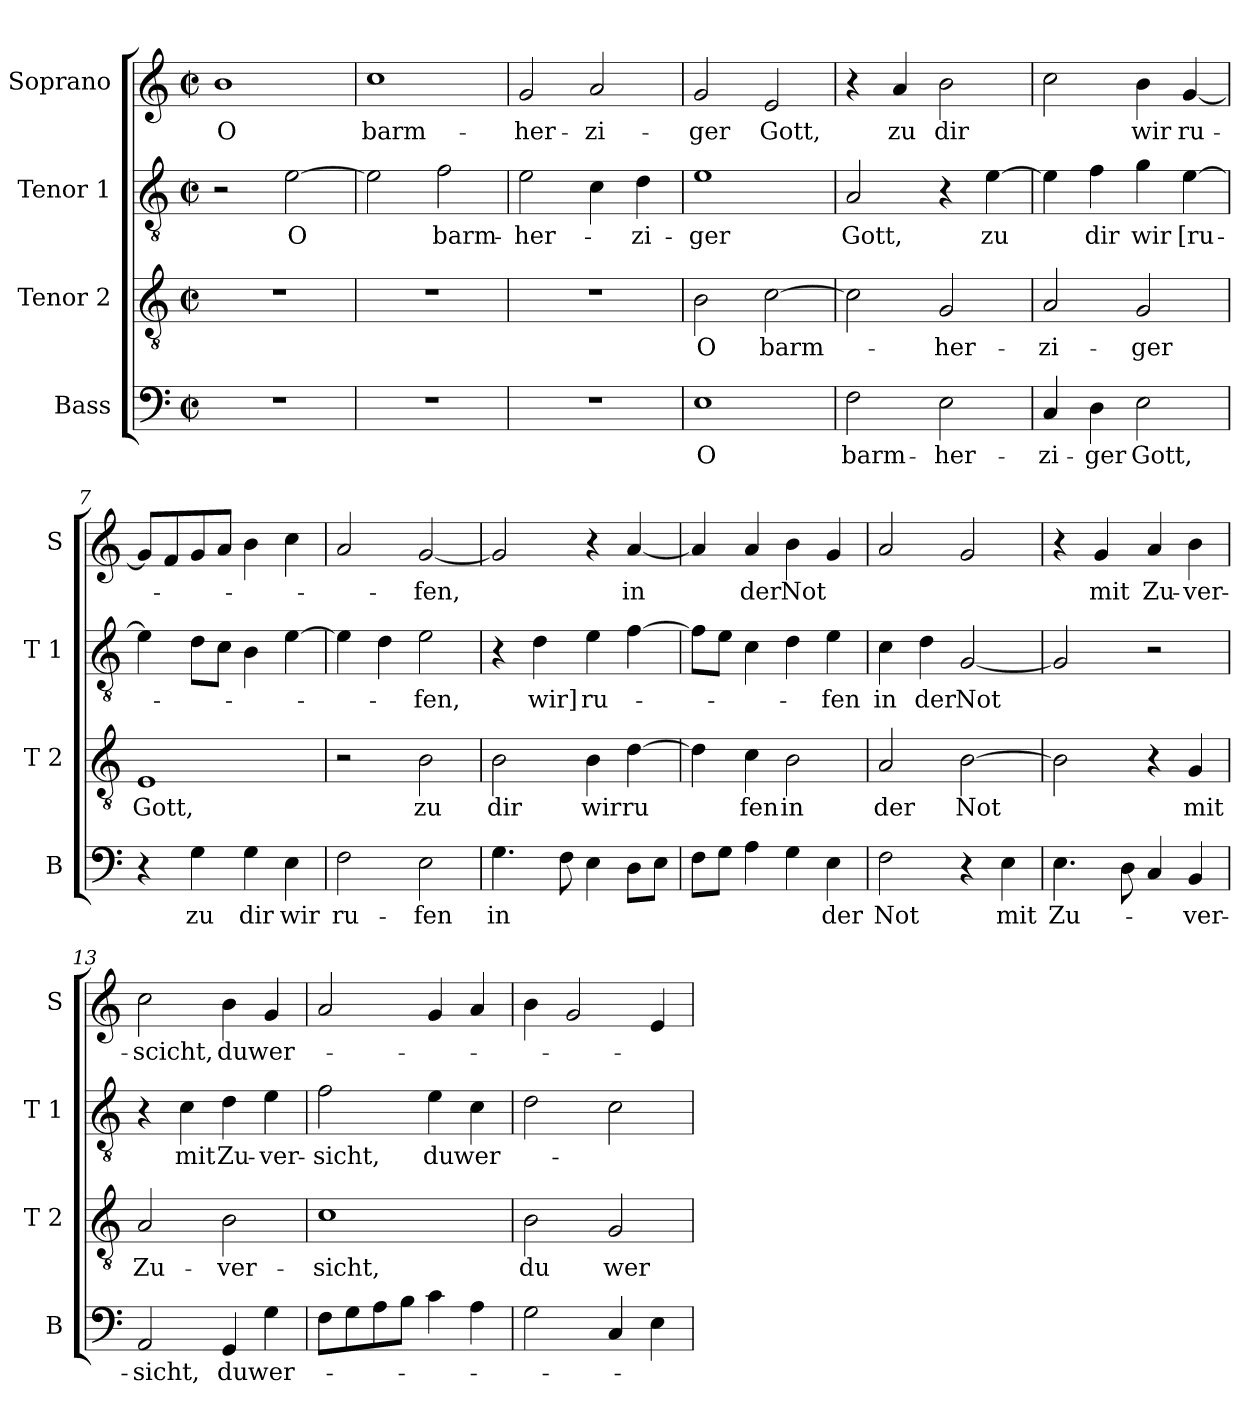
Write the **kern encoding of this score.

**kern	**text	**kern	**text	**kern	**text	**kern	**text
*part4	*part4	*part3	*part3	*part2	*part2	*part1	*part1
*staff4	*staff4	*staff3	*staff3	*staff2	*staff2	*staff1	*staff1
*I"Bass	*	*I"Tenor 2	*	*I"Tenor 1	*	*I"Soprano	*
*I'B	*	*I'T 2	*	*I'T 1	*	*I'S	*
*clefF4	*	*clefGv2	*	*clefGv2	*	*clefG2	*
*k[]	*	*k[]	*	*k[]	*	*k[]	*
*C:	*	*C:	*	*C:	*	*C:	*
*M2/2	*	*M2/2	*	*M2/2	*	*M2/2	*
*met(c|)	*	*met(c|)	*	*met(c|)	*	*met(c|)	*
=1	=1	=1	=1	=1	=1	=1	=1
!	!	!	!	!	!	!	!LO:LY:b
1r	.	1r	.	2r	.	1b	O
!	!	!	!	!	!LO:LY:b	!	!
.	.	.	.	[2e\	O	.	.
=2	=2	=2	=2	=2	=2	=2	=2
!	!	!	!	!	!	!	!LO:LY:b
1r	.	1r	.	2e\]	.	1cc	barm-
!	!	!	!	!	!LO:LY:b	!	!
.	.	.	.	2f\	barm-	.	.
=3	=3	=3	=3	=3	=3	=3	=3
!	!	!	!	!	!LO:LY:b	!	!LO:LY:b
1r	.	1r	.	2e\	-her-	2g/	-her-
!	!	!	!	!	!	!	!LO:LY:b
.	.	.	.	4c\	.	2a/	-zi-
!	!	!	!	!	!LO:LY:b	!	!
.	.	.	.	4d\	-zi-	.	.
=4	=4	=4	=4	=4	=4	=4	=4
!	!LO:LY:b	!	!LO:LY:b	!	!LO:LY:b	!	!LO:LY:b
1E	O	2B\	O	1e	-ger	2g/	-ger
!	!	!	!LO:LY:b	!	!	!	!LO:LY:b
.	.	[2c\	barm-	.	.	2e/	Gott,
=5	=5	=5	=5	=5	=5	=5	=5
!	!LO:LY:b	!	!	!	!LO:LY:b	!	!
2F\	barm-	2c\]	.	2A/	Gott,	4r	.
!	!	!	!	!	!	!	!LO:LY:b
.	.	.	.	.	.	4a/	zu
!	!LO:LY:b	!	!LO:LY:b	!	!	!	!LO:LY:b
2E\	-her-	2G/	-her-	4r	.	2b\	dir
!	!	!	!	!	!LO:LY:b	!	!
.	.	.	.	[4e\	zu	.	.
!!LO:LB:g=z
=6	=6	=6	=6	=6	=6	=6	=6
!	!LO:LY:b	!	!LO:LY:b	!	!	!	!
4C/	-zi-	2A/	-zi-	4e\]	.	2cc\	.
!	!LO:LY:b	!	!	!	!LO:LY:b	!	!
4D\	-ger	.	.	4f\	dir	.	.
!	!LO:LY:b	!	!LO:LY:b	!	!LO:LY:b	!	!LO:LY:b
2E\	Gott,	2G/	-ger	4g\	wir	4b\	wir
!	!	!	!	!	!LO:LY:b	!	!LO:LY:b
.	.	.	.	[4e\	[ru-	[4g/	ru-
=7	=7	=7	=7	=7	=7	=7	=7
!	!	!	!LO:LY:b	!	!	!	!
4r	.	1E	Gott,	4e\]	.	8g/L]	.
.	.	.	.	.	.	8f/	.
!	!LO:LY:b	!	!	!	!	!	!
4G\	zu	.	.	8d\L	.	8g/	.
.	.	.	.	8c\J	.	8a/J	.
!	!LO:LY:b	!	!	!	!	!	!
4G\	dir	.	.	4B\	.	4b\	.
!	!LO:LY:b	!	!	!	!	!	!
4E\	wir	.	.	[4e\	.	4cc\	.
=8	=8	=8	=8	=8	=8	=8	=8
!	!LO:LY:b	!	!	!	!	!	!
2F\	ru-	2r	.	4e\]	.	2a/	.
.	.	.	.	4d\	.	.	.
!	!LO:LY:b	!	!LO:LY:b	!	!LO:LY:b	!	!LO:LY:b
2E\	-fen	2B\	zu	2e\	-fen,	[2g/	-fen,
=9	=9	=9	=9	=9	=9	=9	=9
!	!LO:LY:b	!	!LO:LY:b	!	!	!	!
4.G\	in	2B\	dir	4r	.	2g/]	.
!	!	!	!	!	!LO:LY:b	!	!
.	.	.	.	4d\	wir]	.	.
8F\	.	.	.	.	.	.	.
!	!	!	!LO:LY:b	!	!LO:LY:b	!	!
4E\	.	4B\	wir	4e\	ru-	4r	.
!	!	!	!LO:LY:b	!	!	!	!LO:LY:b
8D\L	.	[4d\	ru	[4f\	.	[4a/	in
8E\J	.	.	.	.	.	.	.
=10	=10	=10	=10	=10	=10	=10	=10
8F\L	.	4d\]	.	8f\L]	.	4a/]	.
8G\J	.	.	.	8e\J	.	.	.
!	!	!	!LO:LY:b	!	!	!	!LO:LY:b
4A\	.	4c\	fen	4c\	.	4a/	der
!	!	!	!LO:LY:b	!	!	!	!LO:LY:b
4G\	.	2B\	in	4d\	.	4b\	Not
!	!LO:LY:b	!	!	!	!LO:LY:b	!	!
4E\	der	.	.	4e\	-fen	4g/	.
=11	=11	=11	=11	=11	=11	=11	=11
!	!LO:LY:b	!	!LO:LY:b	!	!LO:LY:b	!	!
2F\	Not	2A/	der	4c\	in	2a/	.
!	!	!	!	!	!LO:LY:b	!	!
.	.	.	.	4d\	der	.	.
!	!	!	!LO:LY:b	!	!LO:LY:b	!	!
4r	.	[2B\	Not	[2G/	Not	2g/	.
!	!LO:LY:b	!	!	!	!	!	!
4E\	mit	.	.	.	.	.	.
!!LO:PB:g=z
=12	=12	=12	=12	=12	=12	=12	=12
!	!LO:LY:b	!	!	!	!	!	!
4.E\	Zu-	2B\]	.	2G/]	.	4r	.
!	!	!	!	!	!	!	!LO:LY:b
.	.	.	.	.	.	4g/	mit
8D\	.	.	.	.	.	.	.
!	!	!	!	!	!	!	!LO:LY:b
4C/	.	4r	.	2r	.	4a/	Zu-
!	!LO:LY:b	!	!LO:LY:b	!	!	!	!LO:LY:b
4BB/	-ver-	4G/	mit	.	.	4b\	-ver-
=13	=13	=13	=13	=13	=13	=13	=13
!	!LO:LY:b	!	!LO:LY:b	!	!	!	!LO:LY:b
2AA/	-sicht,	2A/	Zu-	4r	.	2cc\	-scicht,
!	!	!	!	!	!LO:LY:b	!	!
.	.	.	.	4c\	mit	.	.
!	!LO:LY:b	!	!LO:LY:b	!	!LO:LY:b	!	!LO:LY:b
4GG/	du	2B\	-ver-	4d\	Zu-	4b\	du
!	!LO:LY:b	!	!	!	!LO:LY:b	!	!LO:LY:b
4G\	wer-	.	.	4e\	-ver-	4g/	wer-
=14	=14	=14	=14	=14	=14	=14	=14
!	!	!	!LO:LY:b	!	!LO:LY:b	!	!
8F\L	.	1c	-sicht,	2f\	-sicht,	2a/	.
8G\	.	.	.	.	.	.	.
8A\	.	.	.	.	.	.	.
8B\J	.	.	.	.	.	.	.
!	!	!	!	!	!LO:LY:b	!	!
4c\	.	.	.	4e\	du	4g/	.
!	!	!	!	!	!LO:LY:b	!	!
4A\	.	.	.	4c\	wer-	4a/	.
=15	=15	=15	=15	=15	=15	=15	=15
!	!	!	!LO:LY:b	!	!	!	!
2G\	.	2B\	du	2d\	.	4b\	.
.	.	.	.	.	.	2g/	.
!	!	!	!LO:LY:b	!	!	!	!
4C/	.	2G/	wer-	2c\	.	.	.
4E\	.	.	.	.	.	4e/	.
=	=	=	=	=	=	=	=
*-	*-	*-	*-	*-	*-	*-	*-
